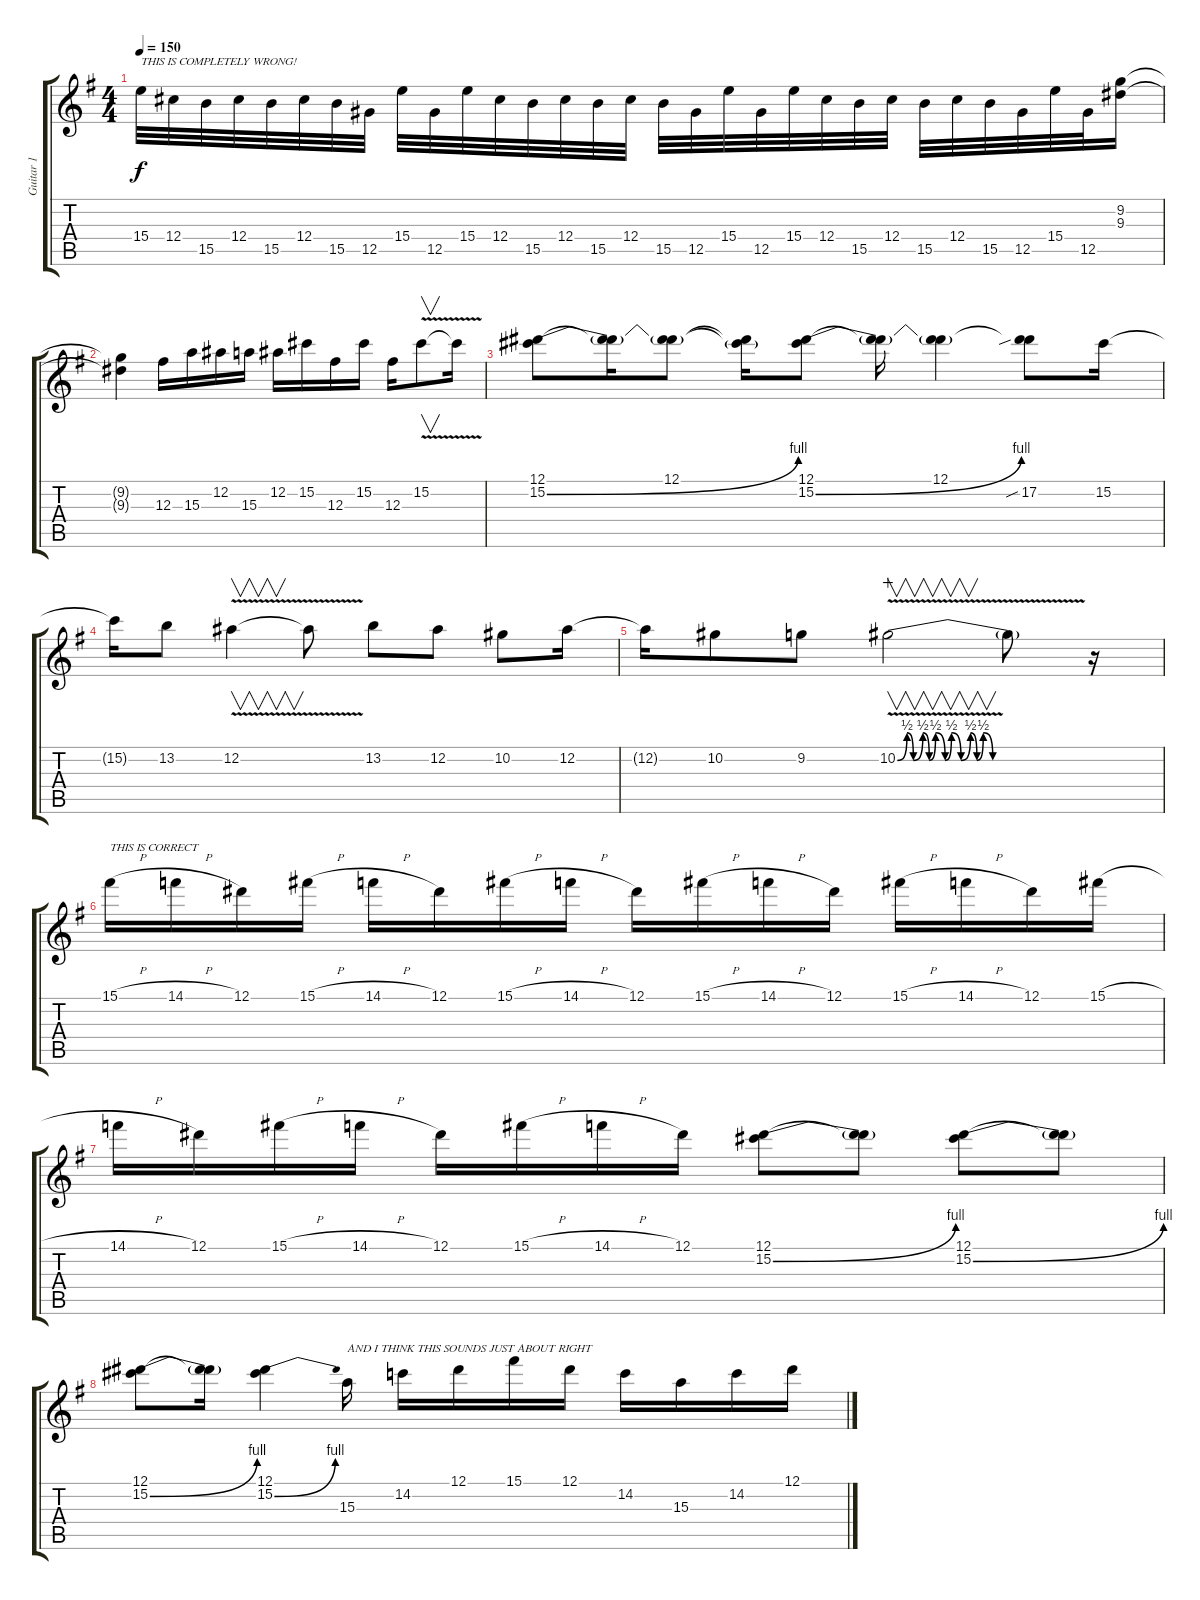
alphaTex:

\track ("Guitar 1" "Guitar 1") {instrument distortionguitar}
\staff {score tabs}
\tuning (Eb4 Bb3 Gb3 Db3 Ab2 Eb2) {hide}
\ts (4 4)
\tempo 150
\clef g2
\ks eminor
15.4.32{txt "THIS IS COMPLETELY WRONG!" dy f} 12.4.32 15.5.32 12.4.32 15.5.32 12.4.32 15.5.32 12.5.32 15.4.32 12.5.32 15.4.32 12.4.32 15.5.32 12.4.32 15.5.32 12.4.32 15.5.32 12.5.32 15.4.32 12.5.32 15.4.32 12.4.32 15.5.32 12.4.32 15.5.32 12.4.32 15.5.32 12.5.32 15.4.32 12.5.32 (9.2 9.3).16 |
(9.2{t} 9.3{t}).4 12.3.16 15.3.16 12.2.16 15.3.16 12.2.16 15.2.16 12.3.16 15.2.16 12.3.16 15.2{v}.8{v} 15.2{t}.16 |
(12.1 15.2{be (bend 0 0 60 4)}).8 (12.1{t} 15.2{t}).16 (12.1 15.2{t}).8 (12.1{t} 15.2{t}).16 (12.1 15.2{be (bend 0 0 60 4)}).8 (12.1{t} 15.2{t}).16 (12.1 15.2{t}).4 (12.1{t} 17.2{sib}).8 15.2.16 |
15.2{t}.16 13.2.8 12.2{v}.4{v} 12.2{t}.8 13.2.8 12.2.8 10.2.8 12.2.16 |
12.2{t}.16 10.2.8 9.2.8 10.2{be (custom 0 0 3 2 5 0 8 2 10 0 12 2 15 0 17 2 20 0 23 2 25 0 27 2 30 0 56 0 60 0) v}.2{v wahc} 10.2{t}.8 r.16 |
15.1{h}.16{txt "THIS IS CORRECT"} 14.1{h}.16 12.1.16 15.1{h}.16 14.1{h}.16 12.1.16 15.1{h}.16 14.1{h}.16 12.1.16 15.1{h}.16 14.1{h}.16 12.1.16 15.1{h}.16 14.1{h}.16 12.1.16 15.1{h}.16 |
14.1{h}.16 12.1.16 15.1{h}.16 14.1{h}.16 12.1.16 15.1{h}.16 14.1{h}.16 12.1.16 (12.1 15.2{be (bend 0 0 60 4)}).8 (12.1{t} 15.2{t}).8 (12.1 15.2{be (bend 0 0 60 4)}).8 (12.1{t} 15.2{t}).8 |
(12.1 15.2{be (bend 0 0 60 4)}).8 (12.1{t} 15.2{t}).16 (12.1 15.2{be (bend 0 0 60 4)}).4 15.3.16{txt "AND I THINK THIS SOUNDS JUST ABOUT RIGHT"} 14.2.16 12.1.16 15.1.16 12.1.16 14.2.16 15.3.16 14.2.16 12.1.16
